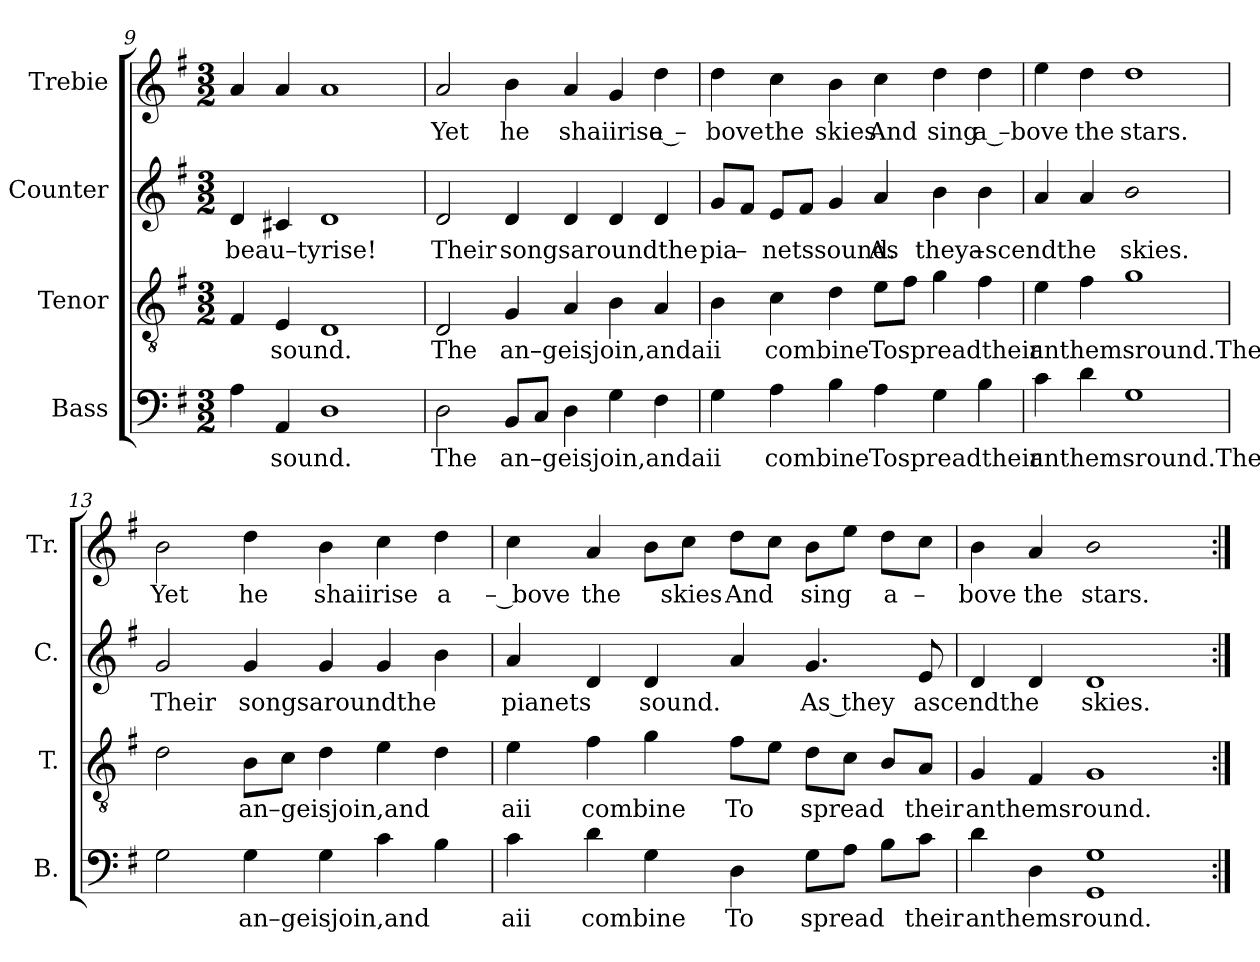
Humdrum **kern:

**kern	**text	**kern	**text	**kern	**text	**kern	**text
*part4	*part4	*part3	*part3	*part2	*part2	*part1	*part1
*staff4	*staff4	*staff3	*staff3	*staff2	*staff2	*staff1	*staff1
*I"Bass	*	*I"Tenor	*	*I"Counter	*	*I"Trebie	*
*I'B.	*	*I'T.	*	*I'C.	*	*I'Tr.	*
*clefF4	*	*clefGv2	*	*clefG2	*	*clefG2	*
*k[f#]	*	*k[f#]	*	*k[f#]	*	*k[f#]	*
*G:	*	*G:	*	*G:	*	*G:	*
*M3/2	*	*M3/2	*	*M3/2	*	*M3/2	*
=9	=9	=9	=9	=9	=9	=9	=9
!	!	!LO:N:head=solid	!	!	!LO:LY:b	!	!
4A\	.	4F#/	.	4d/	beau–tyrise!	4a/	.
!	!LO:LY:a	!LO:N:head=solid	!LO:LY:b	!LO:N:head=solid	!	!	!
4AA/	sound.	4E/	sound.	4c#X/	.	4a/	.
1D	.	1D	.	1d	.	1a	.
=10	=10	=10	=10	=10	=10	=10	=10
!	!LO:LY:a	!	!LO:LY:b	!	!LO:LY:b	!	!LO:LY:b
2D\	The	2D/	The	2d/	Their	2a</	Yet
!LO:N:head=solid	!LO:LY:a	!LO:N:head=solid	!LO:LY:b	!	!LO:LY:b	!LO:N:head=solid	!LO:LY:b:rj
8BB/L	an–geisjoin,andaii	4G/	an–geisjoin,andaii	4d/	songsaroundthe	4b\	he
!LO:N:head=solid	!	!	!	!	!	!	!
8C/J	.	.	.	.	.	.	.
!	!	!	!	!	!	!	!LO:LY:b
4D\	.	4A/	.	4d/	.	4a/	shaiirise
!LO:N:head=solid	!	!LO:N:head=solid	!	!	!	!LO:N:head=solid	!
4G\	.	4B\	.	4d/	.	4g/	.
!LO:N:head=solid	!	!	!	!	!	!	!LO:LY:b:rj
4F#\	.	4A/	.	4d/	.	4dd\	a –
=11	=11	=11	=11	=11	=11	=11	=11
!LO:N:head=solid	!	!LO:N:head=solid	!	!LO:N:head=solid	!LO:LY:b	!	!LO:LY:b
4G\	.	4B\	.	8g/L	pia	4dd\	bove
!	!	!	!	!LO:N:head=solid	!LO:LY:b	!	!
.	.	.	.	8f#/J	–	.	.
!	!LO:LY:a	!LO:N:head=solid	!LO:LY:b	!LO:N:head=solid	!LO:LY:b	!LO:N:head=solid	!LO:LY:b
4A\	combine	4c\	combine	8e/L	netssound.	4cc\	the
!	!	!	!	!LO:N:head=solid	!	!	!
.	.	.	.	8f#/J	.	.	.
!LO:N:head=solid	!	!	!	!LO:N:head=solid	!	!LO:N:head=solid	!LO:LY:b
4B\	.	4d\	.	4g/	.	4b\	skies
!	!LO:LY:a	!LO:N:head=solid	!LO:LY:b	!	!LO:LY:b	!LO:N:head=solid	!LO:LY:b
4A\	Tospreadtheir	8e\L	Tospreadtheir	4a/	As	4cc\	And
!	!	!LO:N:head=solid	!	!	!	!	!
.	.	8f#\J	.	.	.	.	.
!LO:N:head=solid	!	!LO:N:head=solid	!	!LO:N:head=solid	!LO:LY:b	!	!LO:LY:b
4G\	.	4g\	.	4b\	theya	4dd\	sing
!LO:N:head=solid	!	!LO:N:head=solid	!	!LO:N:head=solid	!LO:LY:b	!	!LO:LY:b:rj
4B\	.	4f#\	.	4b\	–scendthe	4dd\	a –bove
=12	=12	=12	=12	=12	=12	=12	=12
!LO:N:head=solid	!LO:LY:a	!LO:N:head=solid	!LO:LY:b	!	!	!LO:N:head=solid	!
4c\	anthemsround.The	4e\	anthemsround.The	4a/	.	4ee\	.
!	!	!LO:N:head=solid	!	!	!	!	!LO:LY:b
4d\	.	4f#\	.	4a/	.	4dd\	the
!	!	!	!	!LO:N:head=open	!LO:LY:b	!	!LO:LY:b
1G	.	1g	.	1b	skies.	1dd	stars.
=13	=13	=13	=13	=13	=13	=13	=13
!	!	!	!	!	!LO:LY:b	!LO:N:head=open	!LO:LY:b
2G\	.	2d\	.	2g/	Their	2b\	Yet
!LO:N:head=solid	!LO:LY:a	!LO:N:head=solid	!LO:LY:b	!LO:N:head=solid	!LO:LY:b	!	!LO:LY:b
4G\	an–geisjoin,and	8B\L	an–geisjoin,and	4g/	songsaroundthe	4dd\	he
!	!	!LO:N:head=solid	!	!	!	!	!
.	.	8c\J	.	.	.	.	.
!LO:N:head=solid	!	!	!	!LO:N:head=solid	!	!LO:N:head=solid	!LO:LY:b
4G\	.	4d\	.	4g/	.	4b\	shaiirise
!LO:N:head=solid	!	!LO:N:head=solid	!	!LO:N:head=solid	!	!LO:N:head=solid	!
4c\	.	4e\	.	4g/	.	4cc\	.
!LO:N:head=solid	!	!	!	!LO:N:head=solid	!	!	!LO:LY:b
4B\	.	4d\	.	4b\	.	4dd\	a
=14	=14	=14	=14	=14	=14	=14	=14
!LO:N:head=solid	!LO:LY:a	!LO:N:head=solid	!LO:LY:b	!	!LO:LY:b	!LO:N:head=solid	!LO:LY:b:rj
4c\	aii	4e\	aii	4a/	pianets	4cc\	– bove
!	!LO:LY:a	!LO:N:head=solid	!LO:LY:b	!	!	!	!LO:LY:b
4d\	combine	4f#\	combine	4d/	.	4a/	the
!LO:N:head=solid	!	!LO:N:head=solid	!	!	!LO:LY:b	!LO:N:head=solid	!
4G\	.	4g\	.	4d/	sound.	8b\L	.
!	!	!	!	!	!	!LO:N:head=solid	!LO:LY:b
.	.	.	.	.	.	8cc\J	skies
!	!LO:LY:a	!LO:N:head=solid	!LO:LY:b	!	!	!	!LO:LY:b
4D\	To	8f#\L	To	4a/	.	8dd\L	And
!	!	!LO:N:head=solid	!	!	!	!LO:N:head=solid	!
.	.	8e\J	.	.	.	8cc\J	.
!LO:N:head=solid	!LO:LY:a	!	!LO:LY:b	!LO:N:head=solid	!LO:LY:b:rj	!LO:N:head=solid	!LO:LY:b
8G\L	spread	8d\L	spread	4.g/	As they	8b\L	sing
!	!	!LO:N:head=solid	!	!	!	!LO:N:head=solid	!
8A\J	.	8c\J	.	.	.	8ee\J	.
!LO:N:head=solid	!	!LO:N:head=solid	!	!	!	!	!LO:LY:b
8B\L	.	8B/L	.	.	.	8dd\L	a
!LO:N:head=solid	!LO:LY:a	!	!LO:LY:b	!LO:N:head=solid	!LO:LY:b	!LO:N:head=solid	!LO:LY:b
8c\J	their	8A/J	their	8e/	ascendthe	8cc\J	–
=15	=15	=15	=15	=15	=15	=15	=15
!	!LO:LY:a	!LO:N:head=solid	!LO:LY:b	!	!	!LO:N:head=solid	!LO:LY:b
4d\	anthemsround.	4G/	anthemsround.	4d/	.	4b>\	bove
!	!	!LO:N:head=solid	!	!	!	!	!LO:LY:b
4D\	.	4F#/	.	4d/	.	4a/	the
!	!	!	!	!	!LO:LY:b	!LO:N:head=open	!LO:LY:b
1GG 1G	.	1G	.	1d	skies.	1b	stars.
=:|!	=:|!	=:|!	=:|!	=:|!	=:|!	=:|!	=:|!
*-	*-	*-	*-	*-	*-	*-	*-
